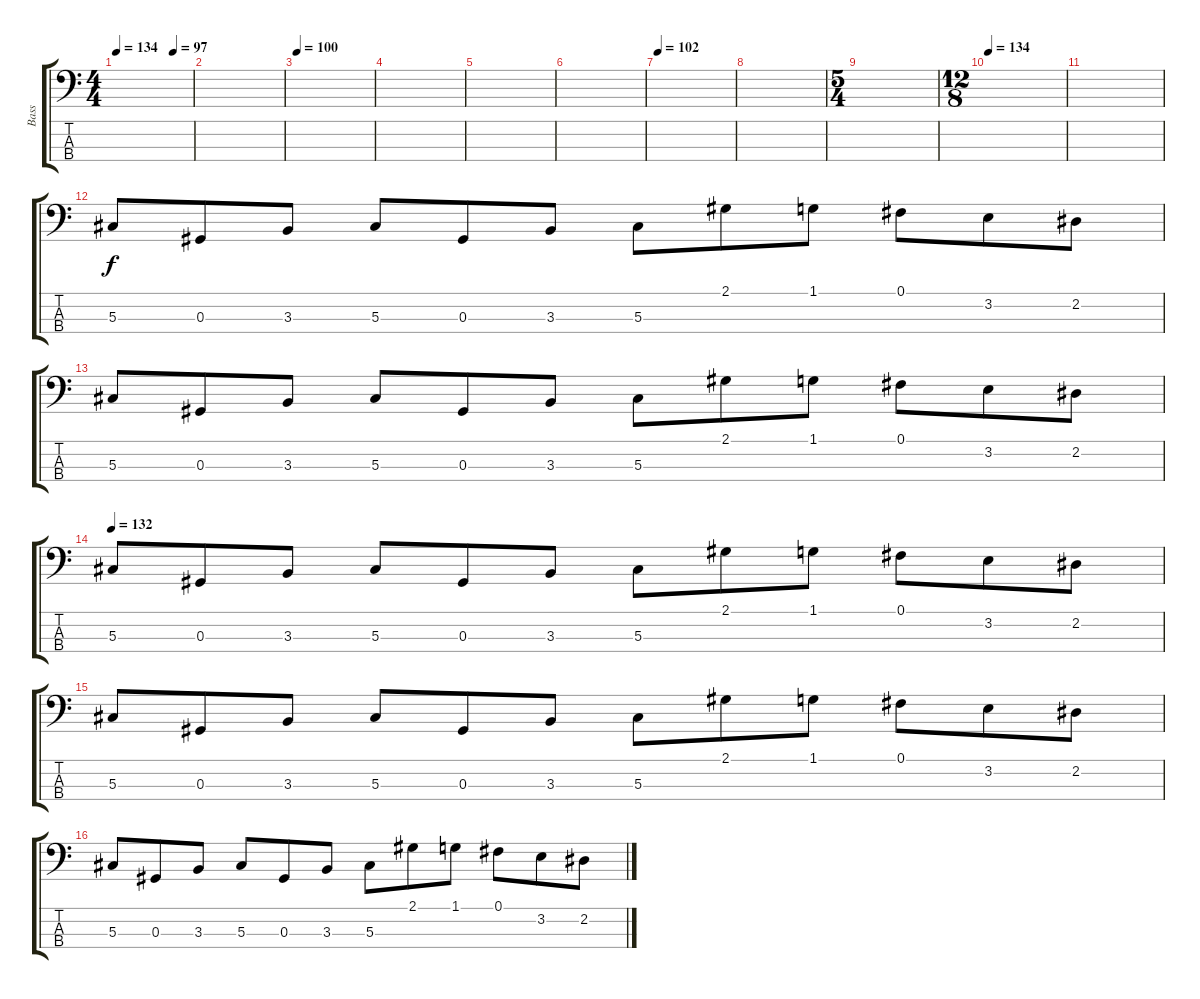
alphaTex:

\track ("Bass" "Bass") {instrument electricbasspick}
\staff {score tabs}
\tuning (Gb2 Db2 Ab1 Db1) {hide}
\ts (4 4)
\tempo 134
\tempo (97 0.75)
\tempo 134
\clef f4
\ks c
|
|
\tempo 100
|
|
|
|
\tempo 102
|
|
\ts (5 4)
|
\ts (12 8)
\tempo 134
|
|
5.3.8 0.3.8 3.3.8 5.3.8 0.3.8 3.3.8 5.3.8 2.1.8 1.1.8 0.1.8 3.2.8 2.2.8 |
5.3.8 0.3.8 3.3.8 5.3.8 0.3.8 3.3.8 5.3.8 2.1.8 1.1.8 0.1.8 3.2.8 2.2.8 |
\tempo 132
5.3.8 0.3.8 3.3.8 5.3.8 0.3.8 3.3.8 5.3.8 2.1.8 1.1.8 0.1.8 3.2.8 2.2.8 |
5.3.8 0.3.8 3.3.8 5.3.8 0.3.8 3.3.8 5.3.8 2.1.8 1.1.8 0.1.8 3.2.8 2.2.8 |
5.3.8 0.3.8 3.3.8 5.3.8 0.3.8 3.3.8 5.3.8 2.1.8 1.1.8 0.1.8 3.2.8 2.2.8
